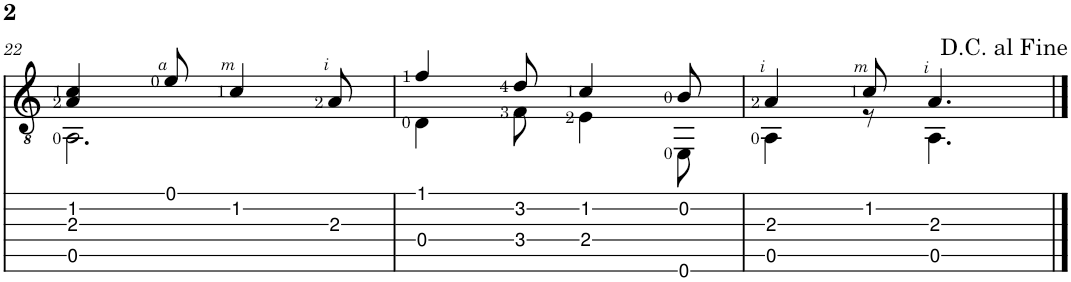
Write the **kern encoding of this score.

**kern	**kern
*part1	*part1
*staff2	*staff1
*I"Classical Guitar	*
!!LO:PB:g=z
*	*clefGv2
*k[]	*k[]
*a:	*a:
*M3/4	*M3/4
=22	=22
*^	*^
4A 4c	2.AA	4A/ 4c/	2.AA\
8e	.	8e/	.
4c	.	4c/	.
8A	.	8A/	.
=23	=23	=23	=23
4f	4D	4f/	4D\
8d	8F	8d/	8F\
4c	4E	4c/	4E\
8B	8EE	8B/	8EE\
=24	=24	=24	=24
4A	4AA	4A/	4AA\
8c	8r	8c/	8r
4.A	4.AA	4.A/	4.AA\
*v	*v	*	*
*	*v	*v
==	==
*-	*-
